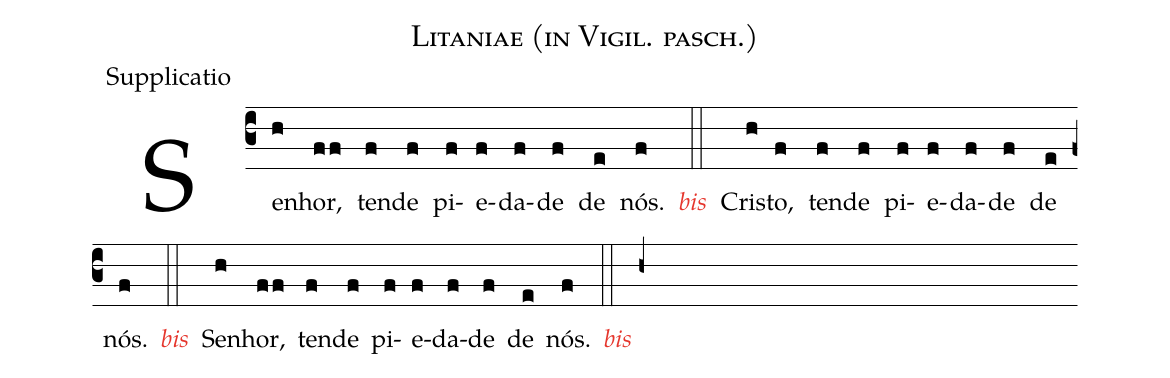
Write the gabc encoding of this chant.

name: Litaniae (in Vigil. pasch.);
office-part: Supplicatio;
%%
(c3)

Se(h)nhor,(ff) ten(f)de(f) pi(f)e(f)da(f)de(f) de(e) nós.(f)

<c><i>bis</i></c>(::)

Cris(h)to,(f) ten(f)de(f) pi(f)e(f)da(f)de(f) de(e) nós.(f)

<c><i>bis</i></c>(::)

Se(h)nhor,(ff) ten(f)de(f) pi(f)e(f)da(f)de(f) de(e) nós.(f)

<c><i>bis</i></c>(::)

(h+)
